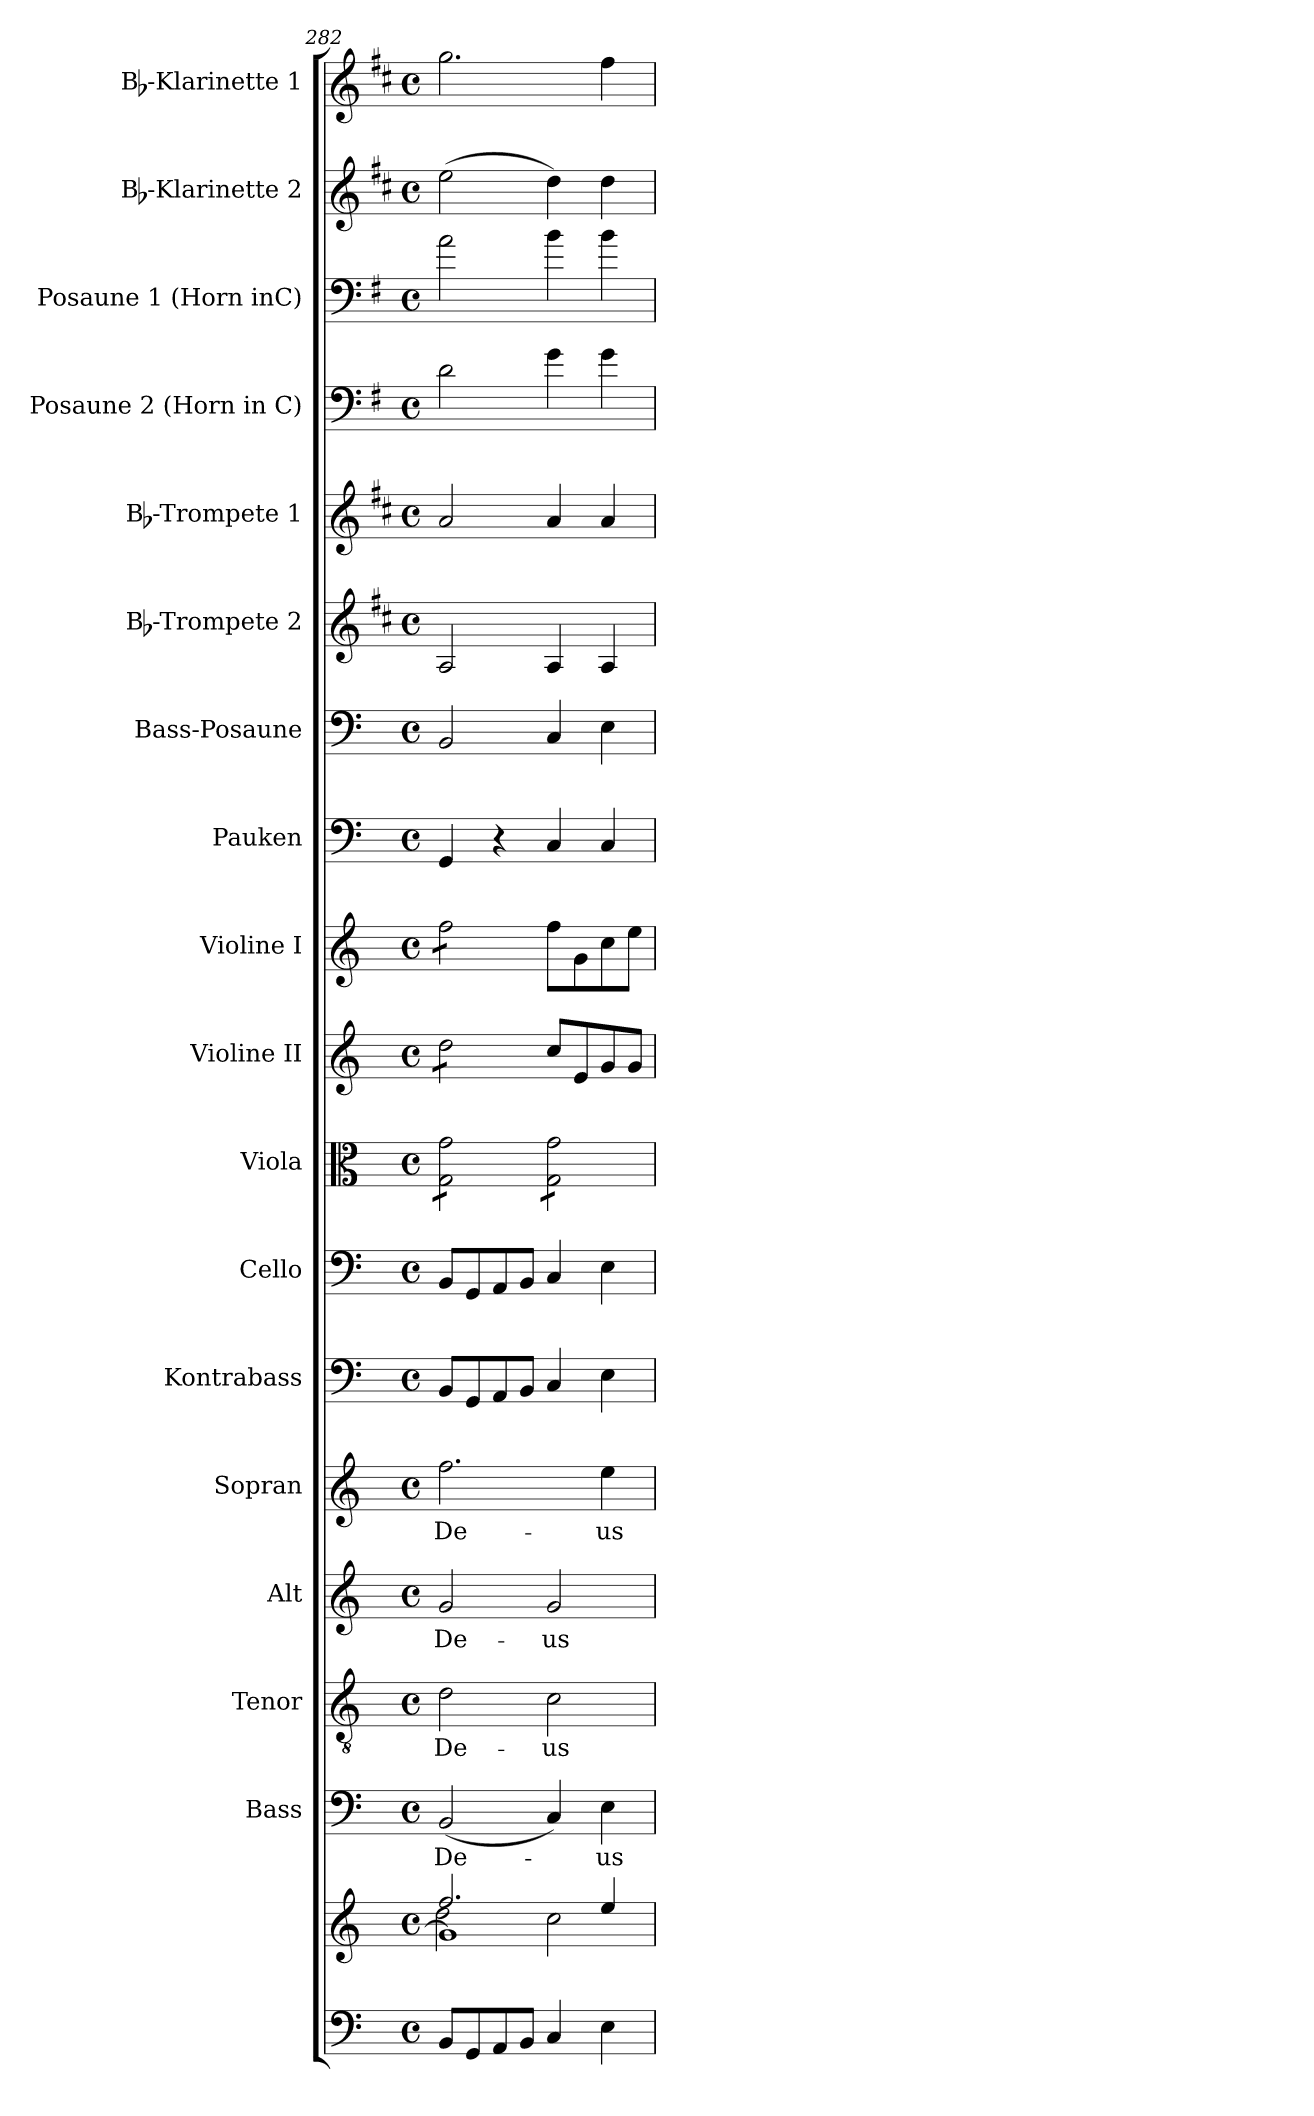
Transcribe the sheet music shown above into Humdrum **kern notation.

**kern	**kern	**kern	**text	**kern	**text	**kern	**text	**kern	**text	**kern	**kern	**kern	**kern	**kern	**kern	**kern	**kern	**kern	**kern	**kern	**kern	**kern
*part18	*part18	*part17	*part17	*part16	*part16	*part15	*part15	*part14	*part14	*part13	*part12	*part11	*part10	*part9	*part8	*part7	*part6	*part5	*part4	*part3	*part2	*part1
*staff19	*staff18	*staff17	*staff17	*staff16	*staff16	*staff15	*staff15	*staff14	*staff14	*staff13	*staff12	*staff11	*staff10	*staff9	*staff8	*staff7	*staff6	*staff5	*staff4	*staff3	*staff2	*staff1
*	*	*I"Bass	*	*I"Tenor	*	*I"Alt	*	*I"Sopran	*	*I"Kontrabass	*I"Cello	*I"Viola	*I"Violine II	*I"Violine I	*I"Pauken	*I"Bass-Posaune	*I"Bb-Trompete 2	*I"Bb-Trompete 1	*I"Posaune 2 (Horn in C)	*I"Posaune 1 (Horn inC)	*I"Bb-Klarinette 2	*I"Bb-Klarinette 1
*	*	*I'B.	*	*I'T.	*	*I'A.	*	*I'S.	*	*I'Kb.	*	*I'Vla.	*I'Vl. II	*I'Vl. I	*I'Pk.	*I'B-Pos.	*I'Bb Trp. 2	*I'Bb Trp. 1	*I'Pos. 2	*I'Pos. 1	*I'Bb Kl. 2	*I'Bb Kl. 1
*clefF4	*clefG2	*clefF4	*	*clefGv2	*	*clefG2	*	*clefG2	*	*clefF4	*clefF4	*clefC3	*clefG2	*clefG2	*clefF4	*clefF4	*clefG2	*clefG2	*clefF4	*clefF4	*clefG2	*clefG2
*	*	*	*	*	*	*	*	*	*	*ITrd7c12	*	*	*	*	*	*	*ITrd1c2	*ITrd1c2	*ITrd4c7	*ITrd4c7	*ITrd1c2	*ITrd1c2
*k[]	*k[]	*k[]	*	*k[]	*	*k[]	*	*k[]	*	*k[]	*k[]	*k[]	*k[]	*k[]	*k[]	*k[]	*k[]	*k[]	*k[]	*k[]	*k[]	*k[]
*C:	*C:	*C:	*	*C:	*	*C:	*	*C:	*	*C:	*C:	*C:	*C:	*C:	*C:	*C:	*C:	*C:	*C:	*C:	*C:	*C:
*M4/4	*M4/4	*M4/4	*	*M4/4	*	*M4/4	*	*M4/4	*	*M4/4	*M4/4	*M4/4	*M4/4	*M4/4	*M4/4	*M4/4	*M4/4	*M4/4	*M4/4	*M4/4	*M4/4	*M4/4
*met(c)	*met(c)	*met(c)	*	*met(c)	*	*met(c)	*	*met(c)	*	*met(c)	*met(c)	*met(c)	*met(c)	*met(c)	*met(c)	*met(c)	*met(c)	*met(c)	*met(c)	*met(c)	*met(c)	*met(c)
=282	=282	=282	=282	=282	=282	=282	=282	=282	=282	=282	=282	=282	=282	=282	=282	=282	=282	=282	=282	=282	=282	=282
*	*^	*	*	*	*	*	*	*	*	*	*	*	*	*	*	*	*	*	*	*	*	*
*	*	*^	*	*	*	*	*	*	*	*	*	*	*	*	*	*	*	*	*	*	*	*	*
!	!	!	!	!	!LO:LY:b	!	!LO:LY:b	!	!LO:LY:b	!	!LO:LY:b	!	!	!	!	!	!	!	!	!	!	!	!	!
*	*	*	*	*	*	*	*	*	*	*	*	*	*	*tremolo	*	*	*	*	*	*	*	*	*	*
*	*	*	*	*	*	*	*	*	*	*	*	*	*	*	*tremolo	*	*	*	*	*	*	*	*	*
*	*	*	*	*	*	*	*	*	*	*	*	*	*	*	*	*tremolo	*	*	*	*	*	*	*	*
8BB/L	2.ff/	1g]	2dd\	(<2BB/	De-	2d\	De-	2g/	De-	2.ff\	De-	8BBB/L	8BB/L	8G\ 8g\L	8dd\L	8ff\L	4GG/	2BB/	2G/	2g/	2G\	2d\	(>2dd\	2.ff\
8GG/	.	.	.	.	.	.	.	.	.	.	.	8GGG/	8GG/	8G\ 8g\	8dd\	8ff\	.	.	.	.	.	.	.	.
8AA/	.	.	.	.	.	.	.	.	.	.	.	8AAA/	8AA/	8G\ 8g\	8dd\	8ff\	4r	.	.	.	.	.	.	.
8BB/J	.	.	.	.	.	.	.	.	.	.	.	8BBB/J	8BB/J	8G\ 8g\J	8dd\J	8ff\J	.	.	.	.	.	.	.	.
*	*	*	*	*	*	*	*	*	*	*	*	*	*	*	*	*Xtremolo	*	*	*	*	*	*	*	*
*	*	*	*	*	*	*	*	*	*	*	*	*	*	*	*Xtremolo	*	*	*	*	*	*	*	*	*
!	!	!	!	!	!	!	!LO:LY:b	!	!LO:LY:b	!	!	!	!	!	!	!	!	!	!	!	!	!	!	!
4C/	.	.	2cc\	4C/)	.	2c\	-us	2g/	-us	.	.	4CC/	4C/	8G\ 8g\L	8cc/L	8ff\L	4C/	4C/	4G/	4g/	4c\	4e\	4cc\)	.
.	.	.	.	.	.	.	.	.	.	.	.	.	.	8G\ 8g\	8e/	8g\	.	.	.	.	.	.	.	.
!	!	!	!	!	!LO:LY:b	!	!	!	!	!	!LO:LY:b	!	!	!	!	!	!	!	!	!	!	!	!	!
4E\	4ee/	.	.	4E\	-us	.	.	.	.	4ee\	-us	4EE\	4E\	8G\ 8g\	8g/	8cc\	4C/	4E\	4G/	4g/	4c\	4e\	4cc\	4ee\
.	.	.	.	.	.	.	.	.	.	.	.	.	.	8G\ 8g\J	8g/J	8ee\J	.	.	.	.	.	.	.	.
*	*	*	*	*	*	*	*	*	*	*	*	*	*	*Xtremolo	*	*	*	*	*	*	*	*	*	*
*	*v	*v	*v	*	*	*	*	*	*	*	*	*	*	*	*	*	*	*	*	*	*	*	*	*
=	=	=	=	=	=	=	=	=	=	=	=	=	=	=	=	=	=	=	=	=	=	=
*-	*-	*-	*-	*-	*-	*-	*-	*-	*-	*-	*-	*-	*-	*-	*-	*-	*-	*-	*-	*-	*-	*-
